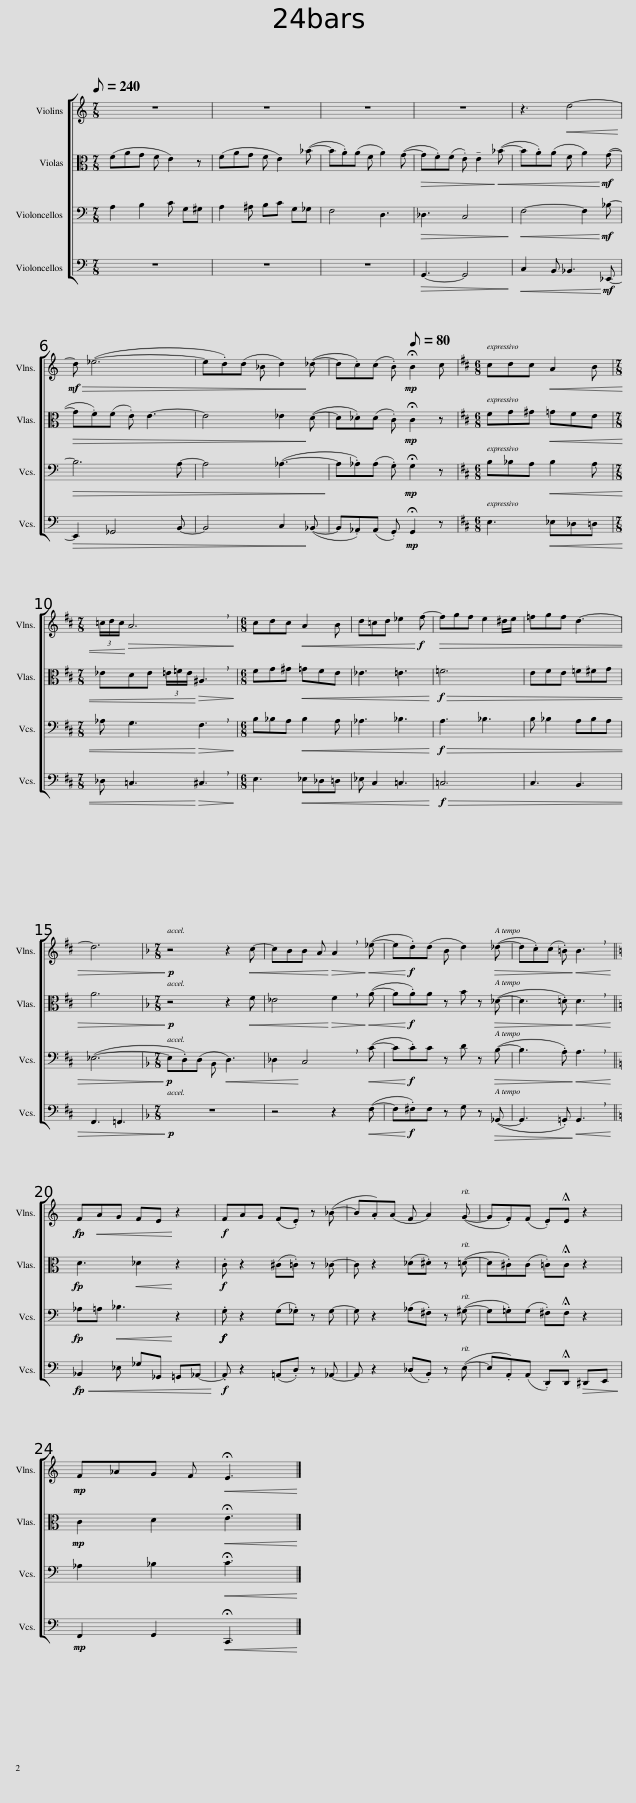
X:1
%%score [ 1 2 3 4 ]
L:1/8
Q:1/8=240
M:7/8
I:linebreak $
K:C
V:1 treble
V:2 alto
V:3 bass
V:4 bass
V:1
 z7 | z7 | z7 | z7 | z3!<(! d4-!<)! |$ %5
!mf!!>(! d (_e6- | e.d)(d _B d2)!>)! (_d- | d.c)(c .B)[Q:1/8=80]!mp! !fermata!B2 c |[K:D][M:6/8] cdc!<(! A2 B |$[M:7/8] (3=c/d/c/!<)!!>(! !breath!A6!>)! | %10
[M:6/8] cdc!<(! A2 B | d=cd _e2!<)!!f! f- |!>(! fgf e2 ^d/e/ | =fgf d3- |$ d6!>)! | %15
[K:F][M:7/8][Q:1/8=90]!p! z4 z2[Q:1/8=130]!<(! c-[Q:1/8=100][Q:1/8=110][Q:1/8=120] |[Q:1/8=140] c[Q:1/8=150]B[Q:1/8=160]B[Q:1/8=170] A!<)![Q:1/8=180]!>(! !breath!A2!>)![Q:1/8=190]!<(! (_e- |[Q:1/8=200] e!<)![Q:1/8=210]!f!.d)[Q:1/8=220](d[Q:1/8=230] B[Q:1/8=240] d2)!>(! (_d- | d.c)(c .=B)!>)!!<(! !breath!B3!<)! ||$[K:C] F!<(!AG FE!<)! z2 | %20
!f! FAG (F.E) z (_B- | B.A)(A F A2) (G- | G.F)(F .E)!fermata!E z2 |$!mp! F_AG F!<(! !fermata!E3!<)! |] %24
V:2
 (FAG F E2) z | (FAG F E2) (_B- | B.A)(A F A2) (G- |!>(! G.F)(F .E) !tenuto!E2!>)!!<(! (_B- | B.A)(A F A2)!<)!!mf! (G- |$ %5
!>(! G.F)(F .E) E3- | E4 _E2!>)! (D- | D._D)(D .C)!mp! !fermata!C2 z |[K:D][M:6/8] FG^G!<(! =GFE |$[M:7/8] _EDE (3=E/=F/E/!<)!!>(! !breath!^A,3!>)! | %10
[M:6/8] FG^G!<(! =GFE | _E3 =E3!<)! |!f!!>(! =F6 | EFE =F^FG |$ A6!>)! | %15
[K:F][M:7/8]!p! z4 z2!<(! F | _E4!<)!!>(! !breath!F2!>)!!<(! (A- | A!<)!!f!.A)A z B z!>(! (_D- | D3 .=D)!>)!!<(! !breath!D3!<)! ||$[K:C] D3!<(! _D2!<)! z2 | %20
!f! .C z2 (^C.=C) z _C- | C z2 (_D.^D) z (=D- | D.^C)(C .=C)!fermata!C z2 |$!mp! C2 D2!<(! !fermata!E3!<)! |] %24
V:3
 A,2 B,2 C G,^G, | A,2 ^A, B,C G,_G, | F,4 D,3 |!>(! _D,3 C,4!>)! |!<(! F,4- F,2!<)!!mf! _B,- |$ %5
!>(! B,6 A,- | A,4 (_A,3-!>)! | A,._A,)(A, .G,)!mp! !fermata!G,2 z |[K:D][M:6/8] B,_B,A,!<(! B,2 A, |$[M:7/8] _A, G,3!<)!!>(! !breath!F,3!>)! | %10
[M:6/8] B,_B,A,!<(! B,2 A, | _A,3 _B,3!<)! |!f!!>(! A,3 _B,3 | B, _B,2 A,B,A, |$ (_E,6-!>)! | %15
[K:F][M:7/8]!p! E,.D,)(D, B,,!<(! D,3) | _D,2!<)! !breath!C,4!<(! (C- | C!<)!!f!.C)C z D z!>(! (B,- | B,3 .A,)!>)!!<(! !breath!A,3!<)! ||$[K:C] _A,=A,!<(! _B,3!<)! z2 | %20
!f!!f! .G, z2 (G,._G,) z G,- | G, z2 (_A,.^F,) z (^G,- | G,.=G,)(G, .^F,)!fermata!F, z2 |$ _A,2 _B,2!<(! !fermata!C3!<)! |] %24
V:4
 z7 | z7 | z7 |!>(! G,,3- G,,4!>)! |!<(! C,2 B,, _B,,3!<)!!mf! _E,,- |$ %5
!>(! E,,2 _G,,4 B,,- | B,,4 C,2!>)! (_B,,- | B,,._A,,)(A,, .G,,)!mp! !fermata!G,,2 z |[K:D][M:6/8] E,3!<(! _E,_D,=D, |$[M:7/8] _D, =C,3!<)!!>(! !breath!^C,3!>)! | %10
[M:6/8] E,3!<(! _E,_D,=D, | _E, C,2 =C,3!<)! |!f!!>(! =C,6 | C,3 B,,3 |$ F,,3 =F,,3!>)! | %15
[K:F][M:7/8]!p! z7 | z4 z2!<(! (F,- | F,!<)!!f!.^F,)F, z G, z!>(! (_G,,- | G,,3 .=G,,)!>)!!<(! !breath!G,,3!<)! ||$[K:C]!<(! _B,,2 _E, _G,_G,, =G,,_A,,-!<)! | %20
!f! .A,, z2 (=A,,.D,) z _A,,- | A,, z2 (_D,.B,,) z (E,- | E,.A,,)(A,, .D,,)!fermata!D,,!>(! ^D,,E,,!>)! |$!mp! F,,2 G,,2!<(! !fermata!C,,3!<)! |] %24
